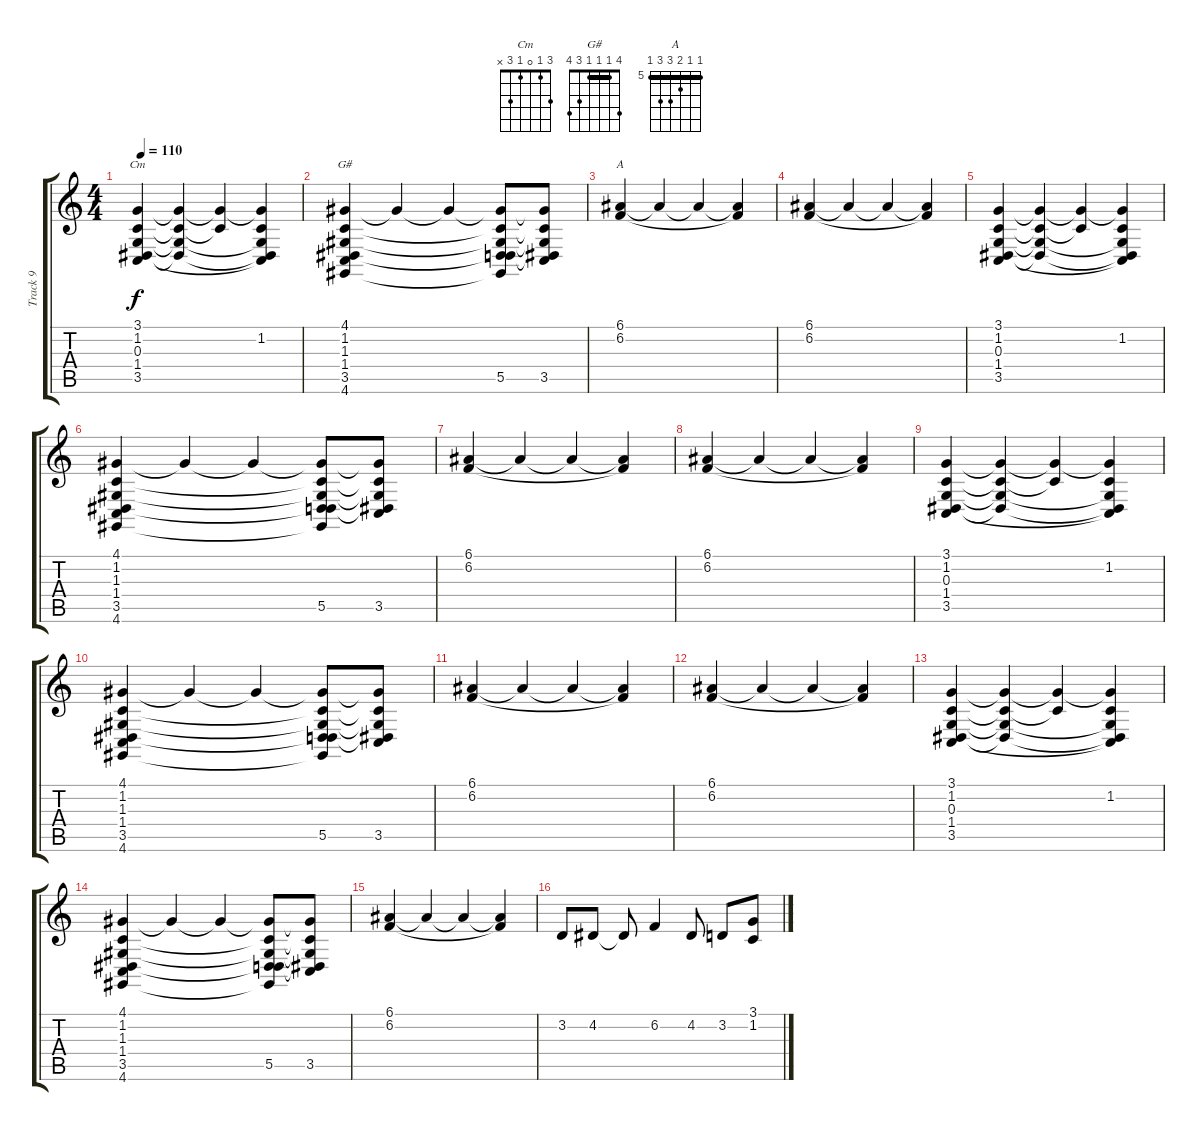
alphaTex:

\track ("Track 9" "Track 9") {instrument churchorgan}
\staff {score tabs}
\tuning (E4 B3 G3 D3 A2 E2) {hide}
\chord ("Cm" 3 1 0 1 3 x)
\chord ("G#" 4 1 1 1 3 4) {barre 1}
\chord ("A" 5 5 6 7 7 5) {firstfret 5 barre 5}
\ts (4 4)
\tempo 110
\clef g2
\ks c
(3.1 1.2 0.3 1.4 3.5).4{ch "Cm" dy f} (3.1{t} 1.2{t} 0.3{t} 1.4{t}).4 (3.1{t} 1.2{t}).4 (3.1{t} 1.2 0.3{t} 1.4{t} 3.5{t}).4 |
(4.1 1.2 1.3 1.4 3.5 4.6).4{ch "G#"} 4.1{t}.4 4.1{t}.4 (4.1{t} 1.2{t} 1.3{t} 1.4{t} 5.5 4.6{t}).8 (4.1{t} 1.2{t} 1.3{t} 1.4{t} 3.5).8 |
(6.1 6.2).4{ch "A"} 6.1{t}.4 6.1{t}.4 (6.1{t} 6.2{t}).4 |
(6.1 6.2).4 6.1{t}.4 6.1{t}.4 (6.1{t} 6.2{t}).4 |
(3.1 1.2 0.3 1.4 3.5).4 (3.1{t} 1.2{t} 0.3{t} 1.4{t}).4 (3.1{t} 1.2{t}).4 (3.1{t} 1.2 0.3{t} 1.4{t} 3.5{t}).4 |
(4.1 1.2 1.3 1.4 3.5 4.6).4 4.1{t}.4 4.1{t}.4 (4.1{t} 1.2{t} 1.3{t} 1.4{t} 5.5 4.6{t}).8 (4.1{t} 1.2{t} 1.3{t} 1.4{t} 3.5).8 |
(6.1 6.2).4 6.1{t}.4 6.1{t}.4 (6.1{t} 6.2{t}).4 |
(6.1 6.2).4 6.1{t}.4 6.1{t}.4 (6.1{t} 6.2{t}).4 |
(3.1 1.2 0.3 1.4 3.5).4 (3.1{t} 1.2{t} 0.3{t} 1.4{t}).4 (3.1{t} 1.2{t}).4 (3.1{t} 1.2 0.3{t} 1.4{t} 3.5{t}).4 |
(4.1 1.2 1.3 1.4 3.5 4.6).4 4.1{t}.4 4.1{t}.4 (4.1{t} 1.2{t} 1.3{t} 1.4{t} 5.5 4.6{t}).8 (4.1{t} 1.2{t} 1.3{t} 1.4{t} 3.5).8 |
(6.1 6.2).4 6.1{t}.4 6.1{t}.4 (6.1{t} 6.2{t}).4 |
(6.1 6.2).4 6.1{t}.4 6.1{t}.4 (6.1{t} 6.2{t}).4 |
(3.1 1.2 0.3 1.4 3.5).4 (3.1{t} 1.2{t} 0.3{t} 1.4{t}).4 (3.1{t} 1.2{t}).4 (3.1{t} 1.2 0.3{t} 1.4{t} 3.5{t}).4 |
(4.1 1.2 1.3 1.4 3.5 4.6).4 4.1{t}.4 4.1{t}.4 (4.1{t} 1.2{t} 1.3{t} 1.4{t} 5.5 4.6{t}).8 (4.1{t} 1.2{t} 1.3{t} 1.4{t} 3.5).8 |
(6.1 6.2).4 6.1{t}.4 6.1{t}.4 (6.1{t} 6.2{t}).4 |
3.2.8 4.2.8 4.2{t}.8 6.2.4 4.2.8 3.2.8 (3.1 1.2).8
